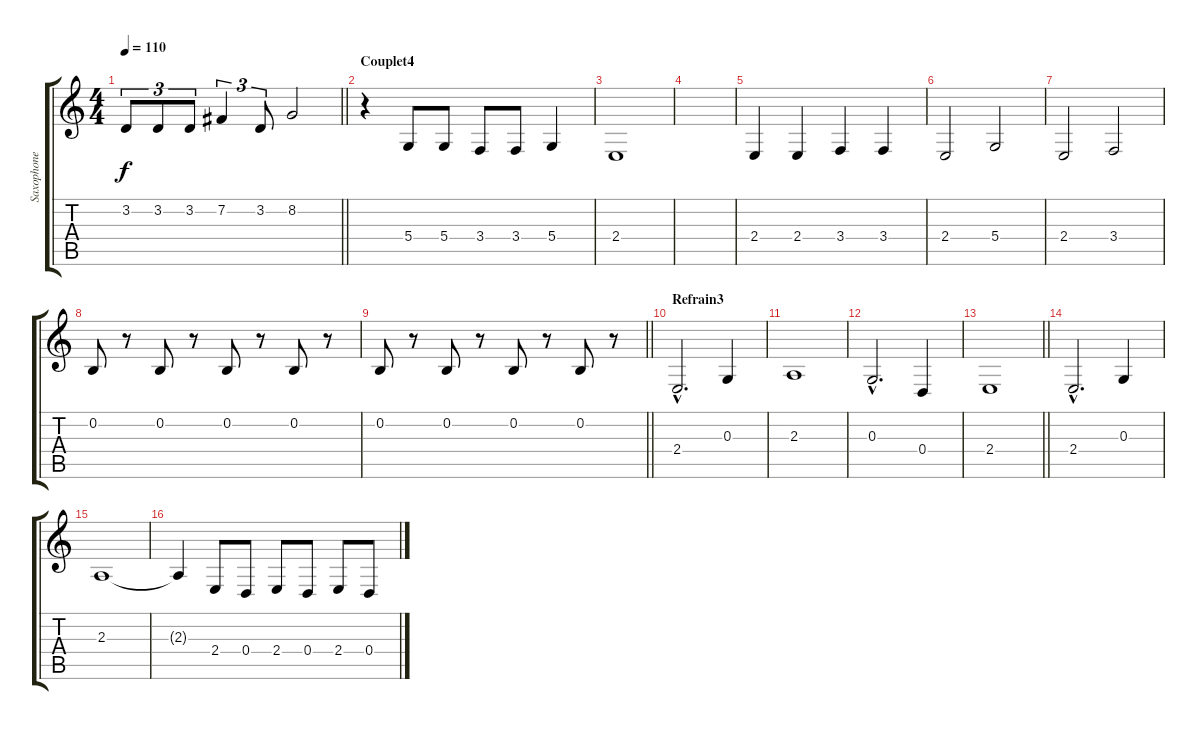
\track ("Saxophone" "Saxophone") {instrument tenorsax}
\staff {score tabs}
\tuning (E4 B3 G3 D3 A2 E2) {hide}
\ts (4 4)
\tempo 110
\clef g2
\barLineRight lightlight
\ks c
3.2.8{tu (3 2) dy f} 3.2.8{tu (3 2)} 3.2.8{tu (3 2)} 7.2.4{tu (3 2)} 3.2.8{tu (3 2)} 8.2.2 |
\section ("" "Couplet4")
r.4 5.4.8 5.4.8 3.4.8 3.4.8 5.4.4 |
2.4.1 |
|
2.4.4 2.4.4 3.4.4 3.4.4 |
2.4.2 5.4.2 |
2.4.2 3.4.2 |
0.2.8 r.8 0.2.8 r.8 0.2.8 r.8 0.2.8 r.8 |
\barLineRight lightlight
0.2.8 r.8 0.2.8 r.8 0.2.8 r.8 0.2.8 r.8 |
\section ("" "Refrain3")
2.4{hac}.2{d} 0.3.4 |
2.3.1 |
0.3{hac}.2{d} 0.4.4 |
\barLineRight lightlight
2.4.1 |
2.4{hac}.2{d} 0.3.4 |
2.3.1 |
2.3{t}.4 2.4.8 0.4.8 2.4.8 0.4.8 2.4.8 0.4.8
